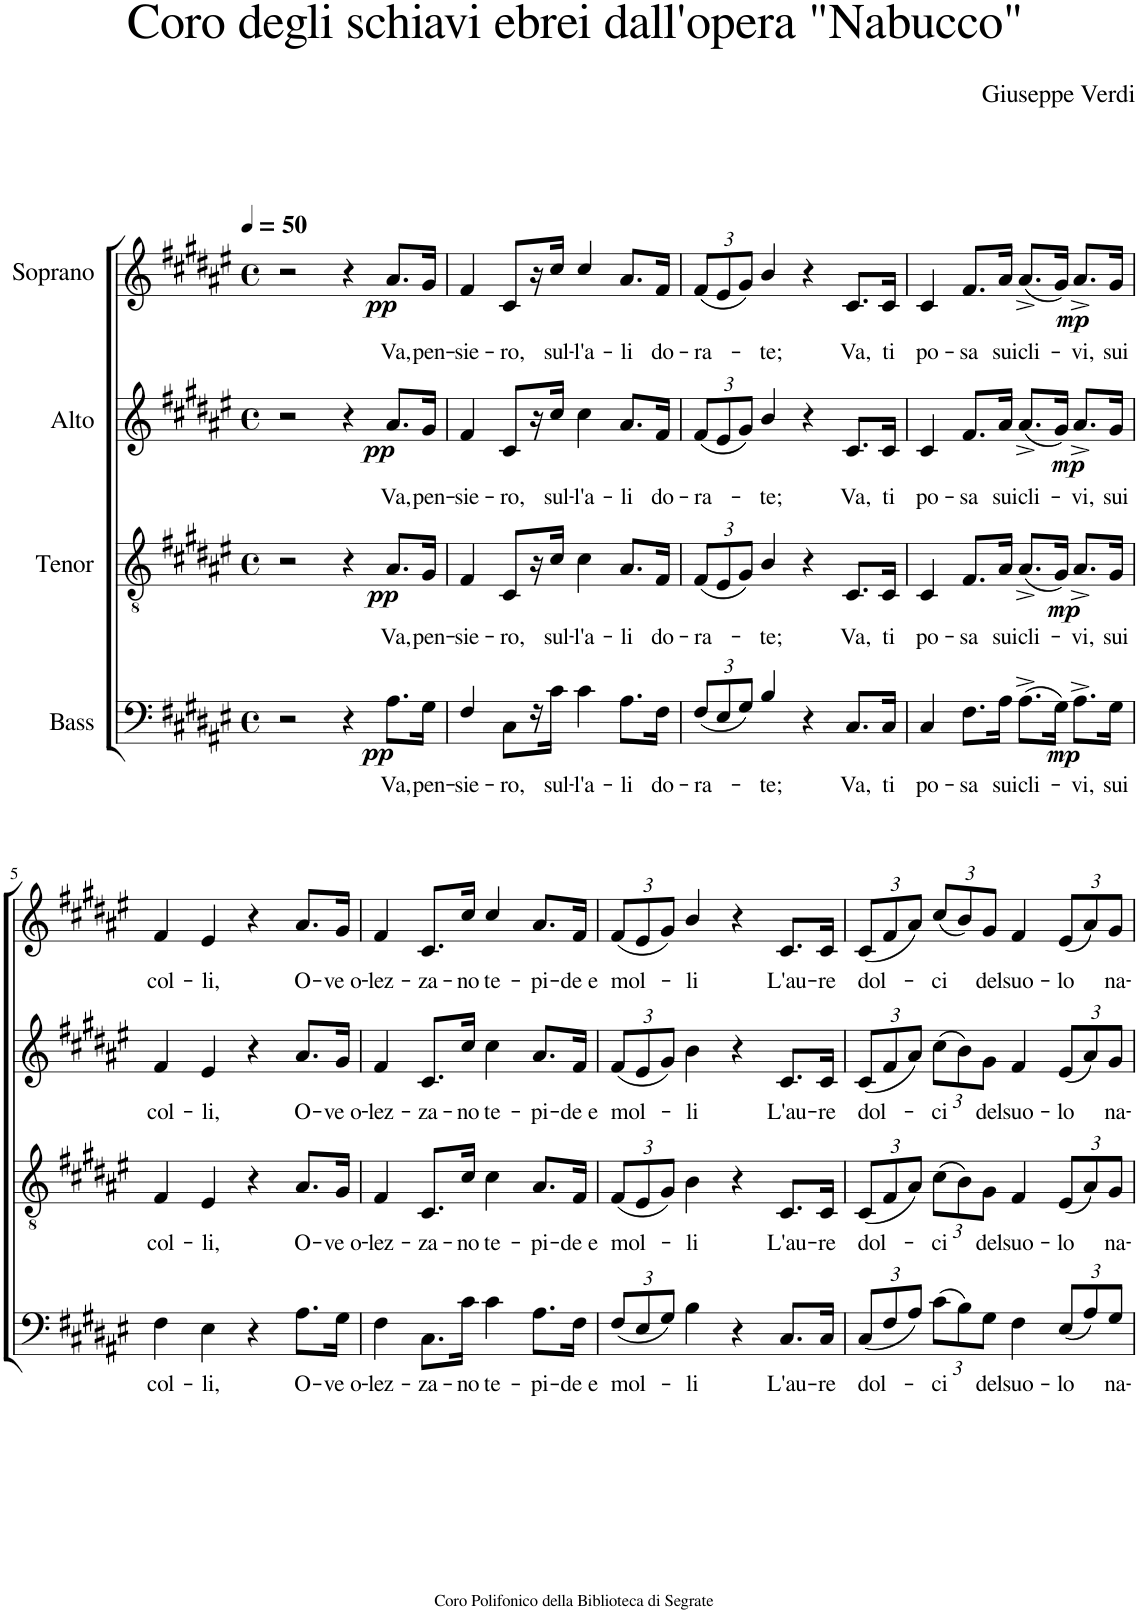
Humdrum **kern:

**kern	**text	**dynam	**kern	**text	**dynam	**kern	**text	**dynam	**kern	**text	**dynam
*part4	*part4	*part4	*part3	*part3	*part3	*part2	*part2	*part2	*part1	*part1	*part1
*staff4	*staff4	*staff4	*staff3	*staff3	*staff3	*staff2	*staff2	*staff2	*staff1	*staff1	*staff1
*I"Bass	*	*	*I"Tenor	*	*	*I"Alto	*	*	*I"Soprano	*	*
*clefF4	*	*	*clefGv2	*	*	*clefG2	*	*	*clefG2	*	*
*	*	*	*	*	*	*	*	*	*Trd1c2	*	*
*k[f#c#g#d#a#e#]	*	*	*k[f#c#g#d#a#e#]	*	*	*k[f#c#g#d#a#e#]	*	*	*k[f#c#g#d#a#e#]	*	*
*F#:	*	*	*F#:	*	*	*F#:	*	*	*F#:	*	*
*M4/4	*	*	*M4/4	*	*	*M4/4	*	*	*M4/4	*	*
*met(c)	*	*	*met(c)	*	*	*met(c)	*	*	*met(c)	*	*
*MM50	*	*	*MM50	*	*	*MM50	*	*	*MM50	*	*
=1	=1	=1	=1	=1	=1	=1	=1	=1	=1	=1	=1
2r	.	.	2r	.	.	2r	.	.	2r	.	.
4r	.	.	4r	.	.	4r	.	.	4r	.	.
!	!LO:LY:b	!LO:DY:b	!	!LO:LY:b	!LO:DY:b	!	!LO:LY:b	!LO:DY:b	!	!LO:LY:b	!LO:DY:b
8.A#\L	Va,	pp	8.A#/L	Va,	pp	8.a#/L	Va,	pp	8.a#/L	Va,	pp
!	!LO:LY:b	!	!	!LO:LY:b	!	!	!LO:LY:b	!	!	!LO:LY:b	!
16G#\Jk	pen-	.	16G#/Jk	pen-	.	16g#/Jk	pen-	.	16g#/Jk	pen-	.
=2	=2	=2	=2	=2	=2	=2	=2	=2	=2	=2	=2
!	!LO:LY:b	!	!	!LO:LY:b	!	!	!LO:LY:b	!	!	!LO:LY:b	!
4F#/	-sie-	.	4F#/	-sie-	.	4f#/	-sie-	.	4f#/	-sie-	.
!	!LO:LY:b	!	!	!LO:LY:b	!	!	!LO:LY:b	!	!	!LO:LY:b	!
8C#\L	-ro,	.	8C#/L	-ro,	.	8c#/L	-ro,	.	8c#/L	-ro,	.
16r	.	.	16r	.	.	16r	.	.	16r	.	.
!	!LO:LY:b	!	!	!LO:LY:b	!	!	!LO:LY:b	!	!	!LO:LY:b	!
16c#\JJ	sul-	.	16c#/JJ	sul-	.	16cc#/JJ	sul-	.	16cc#/JJ	sul-	.
!	!LO:LY:b	!	!	!LO:LY:b	!	!	!LO:LY:b	!	!	!LO:LY:b	!
4c#\	-l'a-	.	4c#\	-l'a-	.	4cc#\	-l'a-	.	4cc#/	-l'a-	.
!	!LO:LY:b	!	!	!LO:LY:b	!	!	!LO:LY:b	!	!	!LO:LY:b	!
8.A#\L	-li	.	8.A#/L	-li	.	8.a#/L	-li	.	8.a#/L	-li	.
!	!LO:LY:b	!	!	!LO:LY:b	!	!	!LO:LY:b	!	!	!LO:LY:b	!
16F#\Jk	do-	.	16F#/Jk	do-	.	16f#/Jk	do-	.	16f#/Jk	do-	.
=3	=3	=3	=3	=3	=3	=3	=3	=3	=3	=3	=3
*Xbrackettup	*	*	*	*	*	*	*	*	*	*	*
!	!LO:LY:b	!	!	!	!	!	!	!	!	!	!
*	*	*	*Xbrackettup	*	*	*	*	*	*	*	*
!	!	!	!	!LO:LY:b	!	!	!	!	!	!	!
*	*	*	*	*	*	*Xbrackettup	*	*	*	*	*
!	!	!	!	!	!	!	!LO:LY:b	!	!	!	!
*	*	*	*	*	*	*	*	*	*Xbrackettup	*	*
!	!	!	!	!	!	!	!	!	!	!LO:LY:b	!
(12F#/L	-ra-	.	(12F#/L	-ra-	.	(12f#/L	-ra-	.	(12f#/L	-ra-	.
12E#/	.	.	12E#/	.	.	12e#/	.	.	12e#/	.	.
12G#/J)	.	.	12G#/J)	.	.	12g#/J)	.	.	12g#/J)	.	.
!	!LO:LY:b	!	!	!LO:LY:b	!	!	!LO:LY:b	!	!	!LO:LY:b	!
4B/	-te;	.	4B/	-te;	.	4b/	-te;	.	4b/	-te;	.
4r	.	.	4r	.	.	4r	.	.	4r	.	.
!	!LO:LY:b	!	!	!LO:LY:b	!	!	!LO:LY:b	!	!	!LO:LY:b	!
8.C#/L	Va,	.	8.C#/L	Va,	.	8.c#/L	Va,	.	8.c#/L	Va,	.
!	!LO:LY:b	!	!	!LO:LY:b	!	!	!LO:LY:b	!	!	!LO:LY:b	!
16C#/Jk	ti	.	16C#/Jk	ti	.	16c#/Jk	ti	.	16c#/Jk	ti	.
=4	=4	=4	=4	=4	=4	=4	=4	=4	=4	=4	=4
!	!LO:LY:b	!	!	!LO:LY:b	!	!	!LO:LY:b	!	!	!LO:LY:b	!
4C#/	po-	.	4C#/	po-	.	4c#/	po-	.	4c#/	po-	.
!	!LO:LY:b	!	!	!LO:LY:b	!	!	!LO:LY:b	!	!	!LO:LY:b	!
8.F#\L	-sa	.	8.F#/L	-sa	.	8.f#/L	-sa	.	8.f#/L	-sa	.
!	!LO:LY:b	!	!	!LO:LY:b	!	!	!LO:LY:b	!	!	!LO:LY:b	!
16A#\Jk	sui	.	16A#/Jk	sui	.	16a#/Jk	sui	.	16a#/Jk	sui	.
!	!LO:LY:b	!	!	!LO:LY:b	!	!	!LO:LY:b	!	!	!LO:LY:b	!
(8.A#^\L	cli-	.	(8.A#^/L	cli-	.	(8.a#^/L	cli-	.	(8.a#^/L	cli-	.
!	!	!LO:DY:b	!	!	!LO:DY:b	!	!	!	!	!	!
16G#\Jk)	.	mp	16G#/Jk)	.	mp	16g#/Jk)	.	.	16g#/Jk)	.	.
!	!LO:LY:b	!	!	!LO:LY:b	!	!	!LO:LY:b	!LO:DY:b	!	!LO:LY:b	!LO:DY:b
8.A#^\L	-vi,	.	8.A#^/L	-vi,	.	8.a#^/L	-vi,	mp	8.a#^/L	-vi,	mp
!	!LO:LY:b	!	!	!LO:LY:b	!	!	!LO:LY:b	!	!	!LO:LY:b	!
16G#\Jk	sui	.	16G#/Jk	sui	.	16g#/Jk	sui	.	16g#/Jk	sui	.
!!LO:LB:g=z
=5	=5	=5	=5	=5	=5	=5	=5	=5	=5	=5	=5
!	!LO:LY:b	!	!	!LO:LY:b	!	!	!LO:LY:b	!	!	!LO:LY:b	!
4F#\	col-	.	4F#/	col-	.	4f#/	col-	.	4f#/	col-	.
!	!LO:LY:b	!	!	!LO:LY:b	!	!	!LO:LY:b	!	!	!LO:LY:b	!
4E#\	-li,	.	4E#/	-li,	.	4e#/	-li,	.	4e#/	-li,	.
4r	.	.	4r	.	.	4r	.	.	4r	.	.
!	!LO:LY:b	!	!	!LO:LY:b	!	!	!LO:LY:b	!	!	!LO:LY:b	!
8.A#\L	O-	.	8.A#/L	O-	.	8.a#/L	O-	.	8.a#/L	O-	.
!	!LO:LY:b	!	!	!LO:LY:b	!	!	!LO:LY:b	!	!	!LO:LY:b	!
16G#\Jk	-ve o-	.	16G#/Jk	-ve o-	.	16g#/Jk	-ve o-	.	16g#/Jk	-ve o-	.
=6	=6	=6	=6	=6	=6	=6	=6	=6	=6	=6	=6
!	!LO:LY:b	!	!	!LO:LY:b	!	!	!LO:LY:b	!	!	!LO:LY:b	!
4F#\	-lez-	.	4F#/	-lez-	.	4f#/	-lez-	.	4f#/	-lez-	.
!	!LO:LY:b	!	!	!LO:LY:b	!	!	!LO:LY:b	!	!	!LO:LY:b	!
8.C#\L	-za-	.	8.C#/L	-za-	.	8.c#/L	-za-	.	8.c#/L	-za-	.
!	!LO:LY:b	!	!	!LO:LY:b	!	!	!LO:LY:b	!	!	!LO:LY:b	!
16c#\Jk	-no	.	16c#/Jk	-no	.	16cc#/Jk	-no	.	16cc#/Jk	-no	.
!	!LO:LY:b	!	!	!LO:LY:b	!	!	!LO:LY:b	!	!	!LO:LY:b	!
4c#\	te-	.	4c#\	te-	.	4cc#\	te-	.	4cc#/	te-	.
!	!LO:LY:b	!	!	!LO:LY:b	!	!	!LO:LY:b	!	!	!LO:LY:b	!
8.A#\L	-pi-	.	8.A#/L	-pi-	.	8.a#/L	-pi-	.	8.a#/L	-pi-	.
!	!LO:LY:b	!	!	!LO:LY:b	!	!	!LO:LY:b	!	!	!LO:LY:b	!
16F#\Jk	-de e	.	16F#/Jk	-de e	.	16f#/Jk	-de e	.	16f#/Jk	-de e	.
=7	=7	=7	=7	=7	=7	=7	=7	=7	=7	=7	=7
!	!LO:LY:b	!	!	!LO:LY:b	!	!	!LO:LY:b	!	!	!LO:LY:b	!
(12F#/L	mol-	.	(12F#/L	mol-	.	(12f#/L	mol-	.	(12f#/L	mol-	.
12E#/	.	.	12E#/	.	.	12e#/	.	.	12e#/	.	.
12G#/J)	.	.	12G#/J)	.	.	12g#/J)	.	.	12g#/J)	.	.
!	!LO:LY:b	!	!	!LO:LY:b	!	!	!LO:LY:b	!	!	!LO:LY:b	!
4B\	-li	.	4B\	-li	.	4b\	-li	.	4b/	-li	.
4r	.	.	4r	.	.	4r	.	.	4r	.	.
!	!LO:LY:b	!	!	!LO:LY:b	!	!	!LO:LY:b	!	!	!LO:LY:b	!
8.C#/L	L'au-	.	8.C#/L	L'au-	.	8.c#/L	L'au-	.	8.c#/L	L'au-	.
!	!LO:LY:b	!	!	!LO:LY:b	!	!	!LO:LY:b	!	!	!LO:LY:b	!
16C#/Jk	-re	.	16C#/Jk	-re	.	16c#/Jk	-re	.	16c#/Jk	-re	.
=8	=8	=8	=8	=8	=8	=8	=8	=8	=8	=8	=8
!	!LO:LY:b	!	!	!LO:LY:b	!	!	!LO:LY:b	!	!	!LO:LY:b	!
(12C#/L	dol-	.	(12C#/L	dol-	.	(12c#/L	dol-	.	(12c#/L	dol-	.
12F#/	.	.	12F#/	.	.	12f#/	.	.	12f#/	.	.
12A#/J)	.	.	12A#/J)	.	.	12a#/J)	.	.	12a#/J)	.	.
!	!LO:LY:b	!	!	!LO:LY:b	!	!	!LO:LY:b	!	!	!LO:LY:b	!
(12c#\L	-ci	.	(12c#\L	-ci	.	(12cc#\L	-ci	.	(12cc#/L	-ci	.
12B\)	.	.	12B\)	.	.	12b\)	.	.	12b/)	.	.
!	!LO:LY:b	!	!	!LO:LY:b	!	!	!LO:LY:b	!	!	!LO:LY:b	!
12G#\J	del	.	12G#\J	del	.	12g#\J	del	.	12g#/J	del	.
!	!LO:LY:b	!	!	!LO:LY:b	!	!	!LO:LY:b	!	!	!LO:LY:b	!
4F#\	suo-	.	4F#/	suo-	.	4f#/	suo-	.	4f#/	suo-	.
!	!LO:LY:b	!	!	!LO:LY:b	!	!	!LO:LY:b	!	!	!LO:LY:b	!
(12E#/L	-lo	.	(12E#/L	-lo	.	(12e#/L	-lo	.	(12e#/L	-lo	.
12A#/)	.	.	12A#/)	.	.	12a#/)	.	.	12a#/)	.	.
!	!LO:LY:b	!	!	!LO:LY:b	!	!	!LO:LY:b	!	!	!LO:LY:b	!
12G#/J	na-	.	12G#/J	na-	.	12g#/J	na-	.	12g#/J	na-	.
=	=	=	=	=	=	=	=	=	=	=	=
*-	*-	*-	*-	*-	*-	*-	*-	*-	*-	*-	*-
